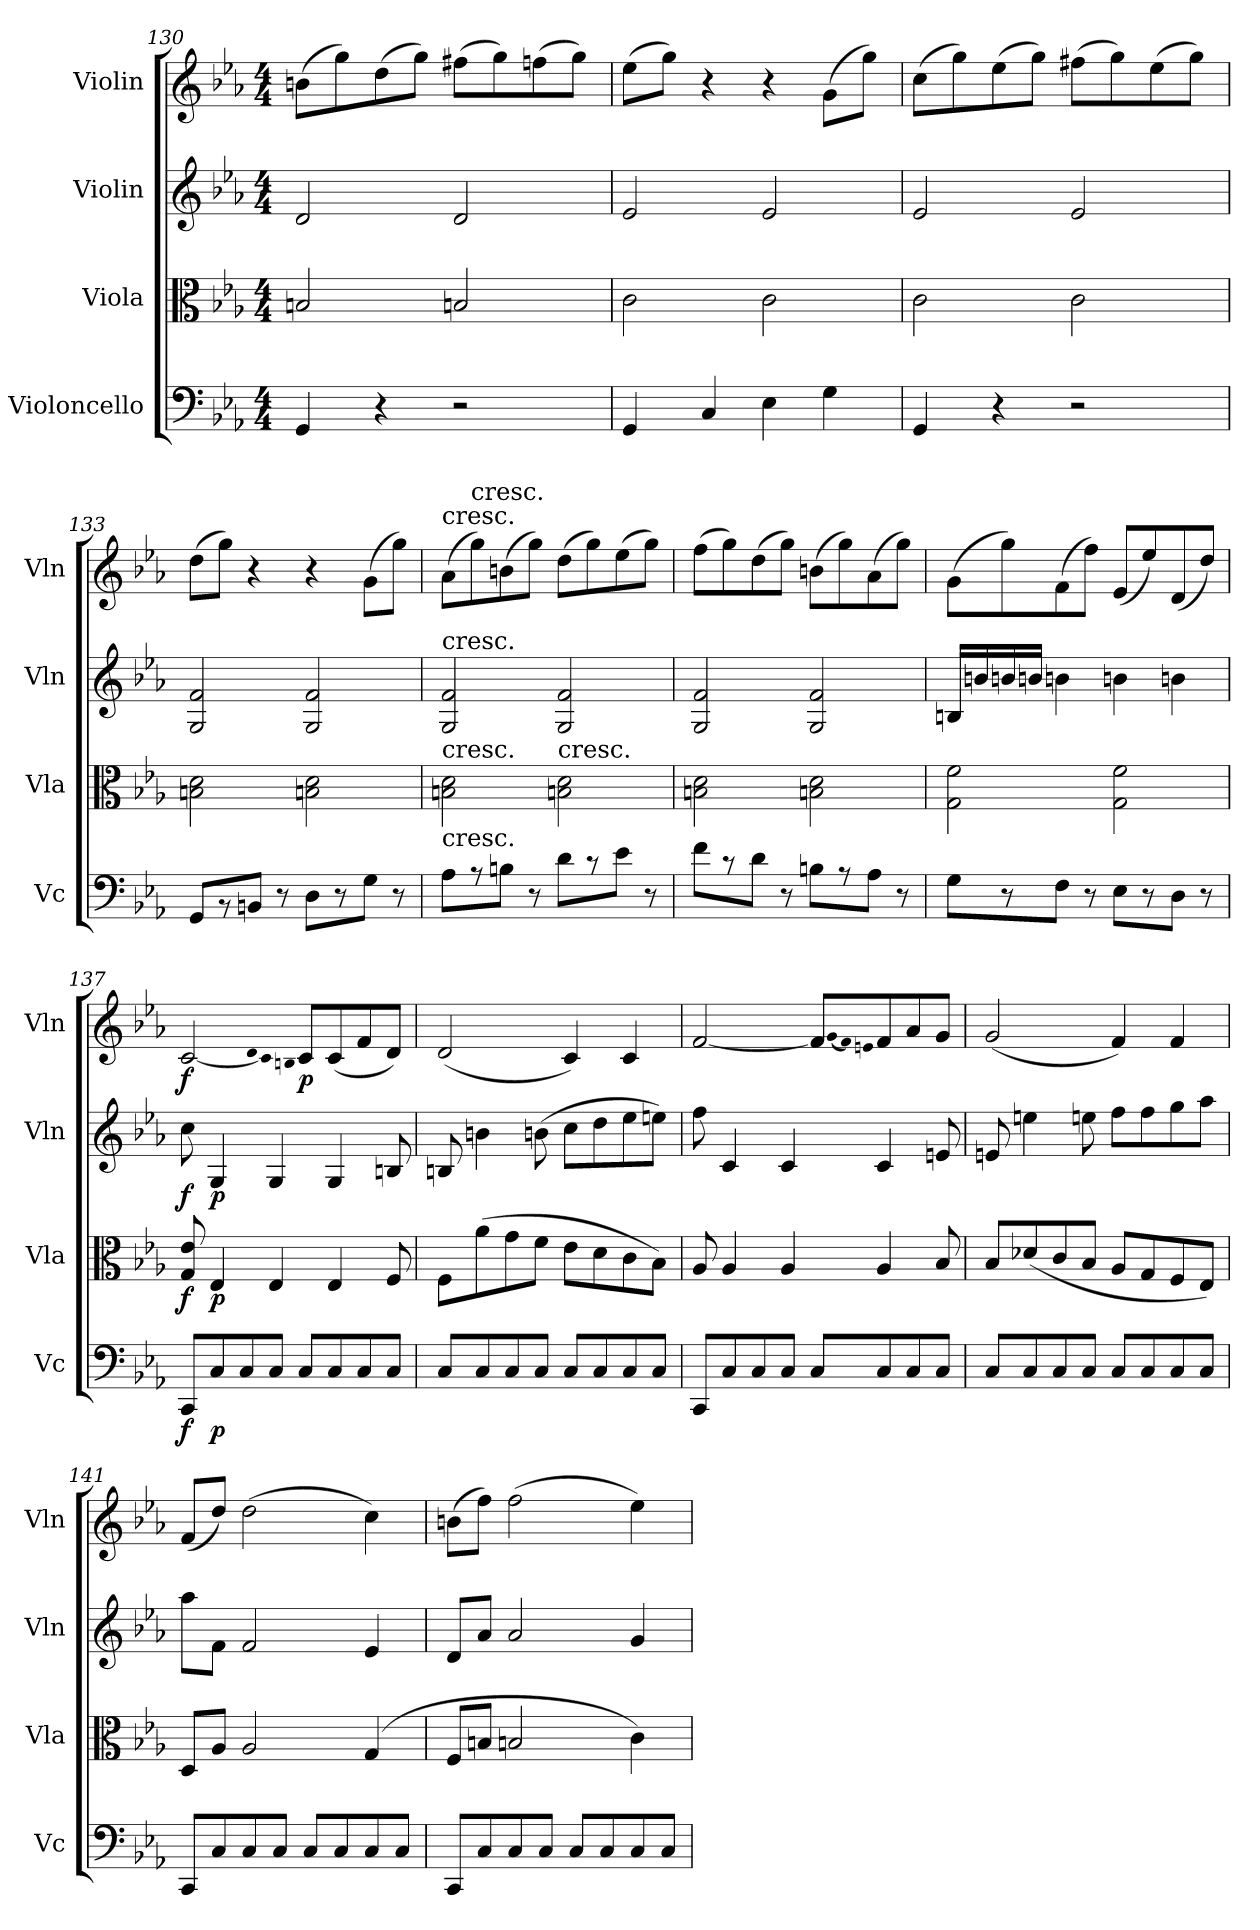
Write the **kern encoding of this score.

**kern	**dynam	**kern	**dynam	**kern	**dynam	**kern	**dynam
*part4	*part4	*part3	*part3	*part2	*part2	*part1	*part1
*staff4	*staff4	*staff3	*staff3	*staff2	*staff2	*staff1	*staff1
*I"Violoncello	*	*I"Viola	*	*I"Violin	*	*I"Violin	*
*I'Vc	*	*I'Vla	*	*I'Vln	*	*I'Vln	*
*clefF4	*	*clefC3	*	*clefG2	*	*clefG2	*
*k[b-e-a-]	*	*k[b-e-a-]	*	*k[b-e-a-]	*	*k[b-e-a-]	*
*c:	*	*c:	*	*c:	*	*c:	*
*M4/4	*	*M4/4	*	*M4/4	*	*M4/4	*
=130	=130	=130	=130	=130	=130	=130	=130
4GG/	.	2Bn/	.	2d/	.	(8bn\L	.
.	.	.	.	.	.	8gg\)	.
4r	.	.	.	.	.	(8dd\	.
.	.	.	.	.	.	8gg\J)	.
2r	.	2Bn/	.	2d/	.	(8ff#X\L	.
.	.	.	.	.	.	8gg\)	.
.	.	.	.	.	.	(8ffn\	.
.	.	.	.	.	.	8gg\J)	.
=131	=131	=131	=131	=131	=131	=131	=131
4GG/	.	2c\	.	2e-/	.	(8ee-\L	.
.	.	.	.	.	.	8gg\J)	.
4C/	.	.	.	.	.	4r	.
4E-\	.	2c\	.	2e-/	.	4r	.
4G\	.	.	.	.	.	(8g\L	.
.	.	.	.	.	.	8gg\J)	.
=132	=132	=132	=132	=132	=132	=132	=132
4GG/	.	2c\	.	2e-/	.	(8cc\L	.
.	.	.	.	.	.	8gg\)	.
4r	.	.	.	.	.	(8ee-\	.
.	.	.	.	.	.	8gg\J)	.
2r	.	2c\	.	2e-/	.	(8ff#X\L	.
.	.	.	.	.	.	8gg\)	.
.	.	.	.	.	.	(8ee-\	.
.	.	.	.	.	.	8gg\J)	.
=133	=133	=133	=133	=133	=133	=133	=133
8GG/L	.	2Bn\ 2d\	.	2G/ 2f/	.	(8dd\L	.
8r	.	.	.	.	.	8gg\J)	.
8BBn/J	.	.	.	.	.	4r	.
8r	.	.	.	.	.	.	.
8D\L	.	2Bn\ 2d\	.	2G/ 2f/	.	4r	.
8r	.	.	.	.	.	.	.
8G\J	.	.	.	.	.	(8g\L	.
8r	.	.	.	.	.	8gg\J)	.
=134	=134	=134	=134	=134	=134	=134	=134
!	!	!	!	!	!	!LO:TX:t=cresc.	!
!	!	!	!	!LO:TX:t=cresc.	!	!	!
!	!	!LO:TX:t=cresc.	!	!	!	!	!
!LO:TX:t=cresc.	!	!	!	!	!	!	!
8A-\L	.	2Bn\ 2d\	.	2G/ 2f/	.	(8a-\L	.
!	!	!	!	!	!	!LO:TX:t=cresc.	!
8r	.	.	.	.	.	8gg\)	.
8Bn\J	.	.	.	.	.	(8bn\	.
8r	.	.	.	.	.	8gg\J)	.
!	!	!LO:TX:t=cresc.	!	!	!	!	!
8d\L	.	2Bn\ 2d\	.	2G/ 2f/	.	(8dd\L	.
8r	.	.	.	.	.	8gg\)	.
8e-\J	.	.	.	.	.	(8ee-\	.
8r	.	.	.	.	.	8gg\J)	.
=135	=135	=135	=135	=135	=135	=135	=135
8f\L	.	2Bn\ 2d\	.	2G/ 2f/	.	(8ff\L	.
8r	.	.	.	.	.	8gg\)	.
8d\J	.	.	.	.	.	(8dd\	.
8r	.	.	.	.	.	8gg\J)	.
8Bn\L	.	2Bn\ 2d\	.	2G/ 2f/	.	(8bn\L	.
8r	.	.	.	.	.	8gg\)	.
8A-\J	.	.	.	.	.	(8a-\	.
8r	.	.	.	.	.	8gg\J)	.
=136	=136	=136	=136	=136	=136	=136	=136
8G\L	.	2G\ 2f\	.	16Bn/LL	.	(8g\L	.
.	.	.	.	16bn/	.	.	.
8r	.	.	.	16bn/	.	8gg\)	.
.	.	.	.	16bn/JJ	.	.	.
8F\J	.	.	.	4bn\	.	(8f\	.
8r	.	.	.	.	.	8ff\J)	.
8E-\L	.	2G\ 2f\	.	4bn\	.	(8e-/L	.
8r	.	.	.	.	.	8ee-/)	.
8D\J	.	.	.	4bn\	.	(8d/	.
8r	.	.	.	.	.	8dd/J)	.
=137	=137	=137	=137	=137	=137	=137	=137
8CC/L	f	8G/ 8e-/	f	8cc\	f	[2c/	f
8C/	p	4E-/	p	4G/	p	.	.
8C/	.	.	.	.	.	.	.
8C/J	.	4E-/	.	4G/	.	.	.
.	.	.	.	.	.	qd	.
.	.	.	.	.	.	qc]	.
.	.	.	.	.	.	qBn	.
8C/L	.	.	.	.	.	8c/L	p
8C/	.	4E-/	.	4G/	.	(8c/	.
8C/	.	.	.	.	.	8f/	.
8C/J	.	8F/	.	8Bn/	.	8d/J)	.
=138	=138	=138	=138	=138	=138	=138	=138
8C/L	.	8F\L	.	8Bn/	.	(2d/	.
8C/	.	(8a-\	.	4bn\	.	.	.
8C/	.	8g\	.	.	.	.	.
8C/J	.	8f\J	.	(8bn\	.	.	.
8C/L	.	8e-\L	.	8cc\L	.	4c/)	.
8C/	.	8d\	.	8dd\	.	.	.
8C/	.	8c\	.	8ee-\	.	4c/	.
8C/J	.	8B-\J)	.	8een\J)	.	.	.
=139	=139	=139	=139	=139	=139	=139	=139
8CC/L	.	8A-/	.	8ff\	.	[2f/	.
8C/	.	4A-/	.	4c/	.	.	.
8C/	.	.	.	.	.	.	.
8C/J	.	4A-/	.	4c/	.	.	.
8C/L	.	.	.	.	.	8f/L]	.
.	.	.	.	.	.	(qg	.
.	.	.	.	.	.	qf)	.
.	.	.	.	.	.	qen	.
8C/	.	4A-/	.	4c/	.	8f/	.
8C/	.	.	.	.	.	8a-/	.
8C/J	.	8B-/	.	8en/	.	8g/J	.
=140	=140	=140	=140	=140	=140	=140	=140
8C/L	.	8B-/L	.	8en/	.	(2g/	.
8C/	.	(8d-X/	.	4een\	.	.	.
8C/	.	8c/	.	.	.	.	.
8C/J	.	8B-/J	.	8een\	.	.	.
8C/L	.	8A-/L	.	8ff\L	.	4f/)	.
8C/	.	8G/	.	8ff\	.	.	.
8C/	.	8F/	.	8gg\	.	4f/	.
8C/J	.	8E-/J)	.	8aa-\J	.	.	.
=141	=141	=141	=141	=141	=141	=141	=141
8CC/L	.	8D/L	.	8aa-\L	.	(8f/L	.
8C/	.	8A-/J	.	8f\J	.	8dd/J)	.
8C/	.	2A-/	.	2f/	.	(2dd\	.
8C/J	.	.	.	.	.	.	.
8C/L	.	.	.	.	.	.	.
8C/	.	.	.	.	.	.	.
8C/	.	(4G/	.	4e-/	.	4cc\)	.
8C/J	.	.	.	.	.	.	.
=142	=142	=142	=142	=142	=142	=142	=142
8CC/L	.	8F/L	.	8d/L	.	(8bn\L	.
8C/	.	8Bn/J	.	8a-/J	.	8ff\J)	.
8C/	.	2Bn/	.	2a-/	.	(2ff\	.
8C/J	.	.	.	.	.	.	.
8C/L	.	.	.	.	.	.	.
8C/	.	.	.	.	.	.	.
8C/	.	4c\)	.	4g/	.	4ee-\)	.
8C/J	.	.	.	.	.	.	.
=	=	=	=	=	=	=	=
*-	*-	*-	*-	*-	*-	*-	*-
